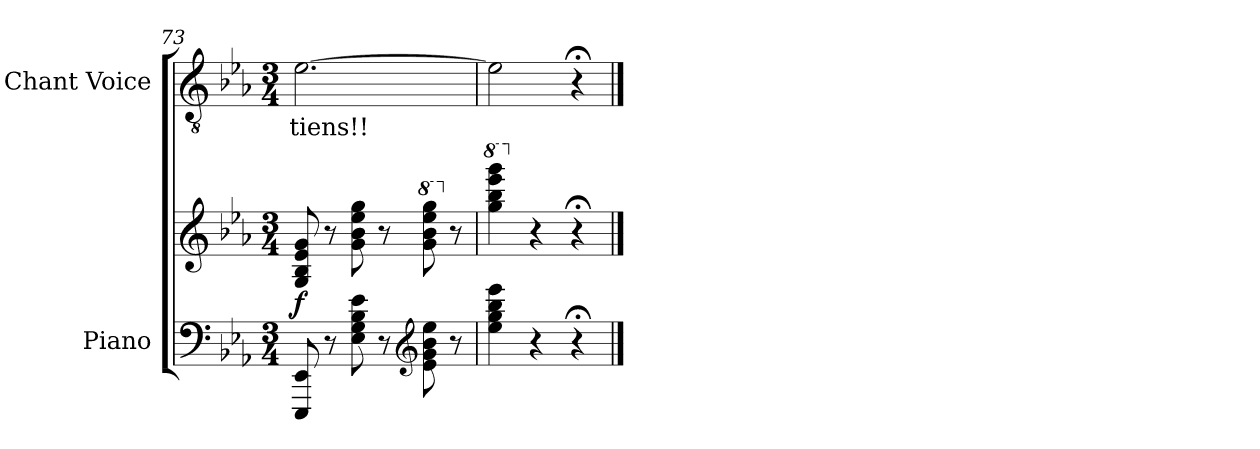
**kern	**kern	**dynam	**kern	**text
*part2	*part2	*part2	*part1	*part1
*staff3	*staff2	*staff2/3	*staff1	*staff1
*I"Piano	*	*	*I"Chant Voice	*
*I'Pno	*	*	*	*
*clefF4	*clefG2	*	*clefGv2	*
*k[b-e-a-]	*k[b-e-a-]	*	*k[b-e-a-]	*
*M3/4	*M3/4	*	*M3/4	*
=73	=73	=73	=73	=73
!	!	!LO:DY:b	!	!LO:LY:b
8EEE-/ 8EE-/	8G/ 8B-/ 8e-/ 8g/	f	[2.e-\	-tiens!!
8r	8r	.	.	.
8E-\ 8G\ 8B-\ 8e-\	8g\ 8b-\ 8ee-\ 8gg\	.	.	.
8r	8r	.	.	.
*clefG2	*	*	*	*
*	*8va	*	*	*
8e-\ 8g\ 8b-\ 8ee-\	8gg\ 8bb-\ 8eee-\ 8ggg\	.	.	.
*	*X8va	*	*	*
8r	8r	.	.	.
=74	=74	=74	=74	=74
*	*8va	*	*	*
4ee-\ 4gg\ 4bb-\ 4eee-\	4ggg\ 4bbb-\ 4eeee-\ 4gggg\	.	2e-\]	.
*	*X8va	*	*	*
4r	4r	.	.	.
4r;<	4r;<	.	4r;<	.
==	==	==	==	==
*-	*-	*-	*-	*-
